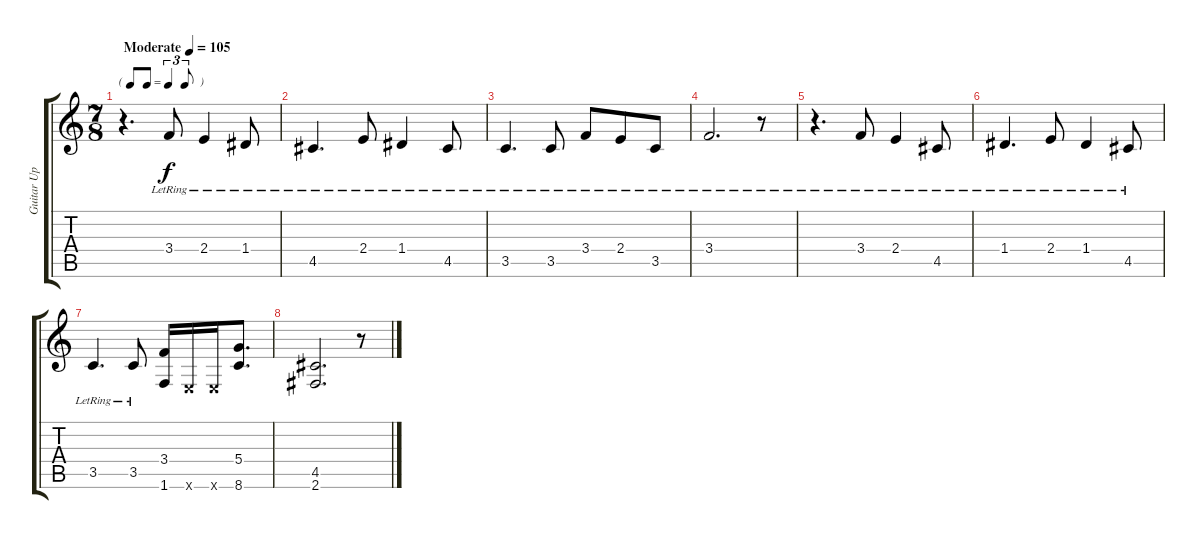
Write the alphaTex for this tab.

\track ("Guitar Up" "Guitar Up") {instrument acousticguitarnylon}
\staff {score tabs}
\tuning (E4 B3 G3 D3 A2 E2) {hide}
\ts (7 8)
\tf triplet8th
\tempo (105 "Moderate")
\clef g2
\ks c
r.4{d dy f instrument acousticguitarnylon} 3.4{lr}.8 2.4{lr}.4 1.4{lr}.8 |
4.5{lr}.4{d} 2.4{lr}.8 1.4{lr}.4 4.5{lr}.8 |
3.5{lr}.4{d} 3.5{lr}.8 3.4{lr}.8 2.4{lr}.8 3.5{lr}.8 |
3.4{lr}.2{d} r.8 |
r.4{d} 3.4{lr}.8 2.4{lr}.4 4.5{lr}.8 |
1.4{lr}.4{d} 2.4{lr}.8 1.4{lr}.4 4.5{lr}.8 |
3.5{lr}.4{d} 3.5{lr}.8 (3.4 1.6).16 0.6{x}.16 0.6{x}.16 (5.4 8.6).8{d} |
(4.5 2.6).2{d} r.8
